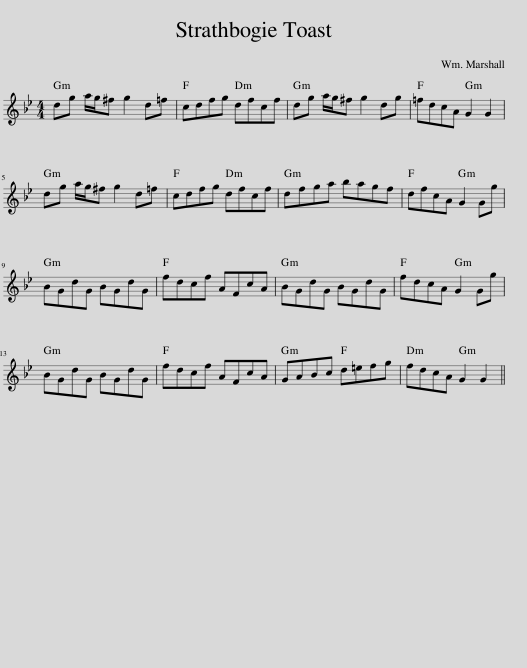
X:1
L:1/8
M:4/4
I:linebreak $
K:Gmin
V:1 treble
V:1
 dg a/g/^f g2 d=f | cdfg dfcf | dg a/g/^f g2 dg | =fdcA G2 G2 |$ dg a/g/^f g2 d=f | %5
 cdfg dfcf | dfga bagf | dfcA G2 Gg |$ BGdG BGdG | fdcf AFcA | %10
 BGdG BGdG | fdcA G2 Gg |$ BGdG BGdG | fdcf AFcA | GABc d=efg | %15
 fdcA G2 G2 || %16
